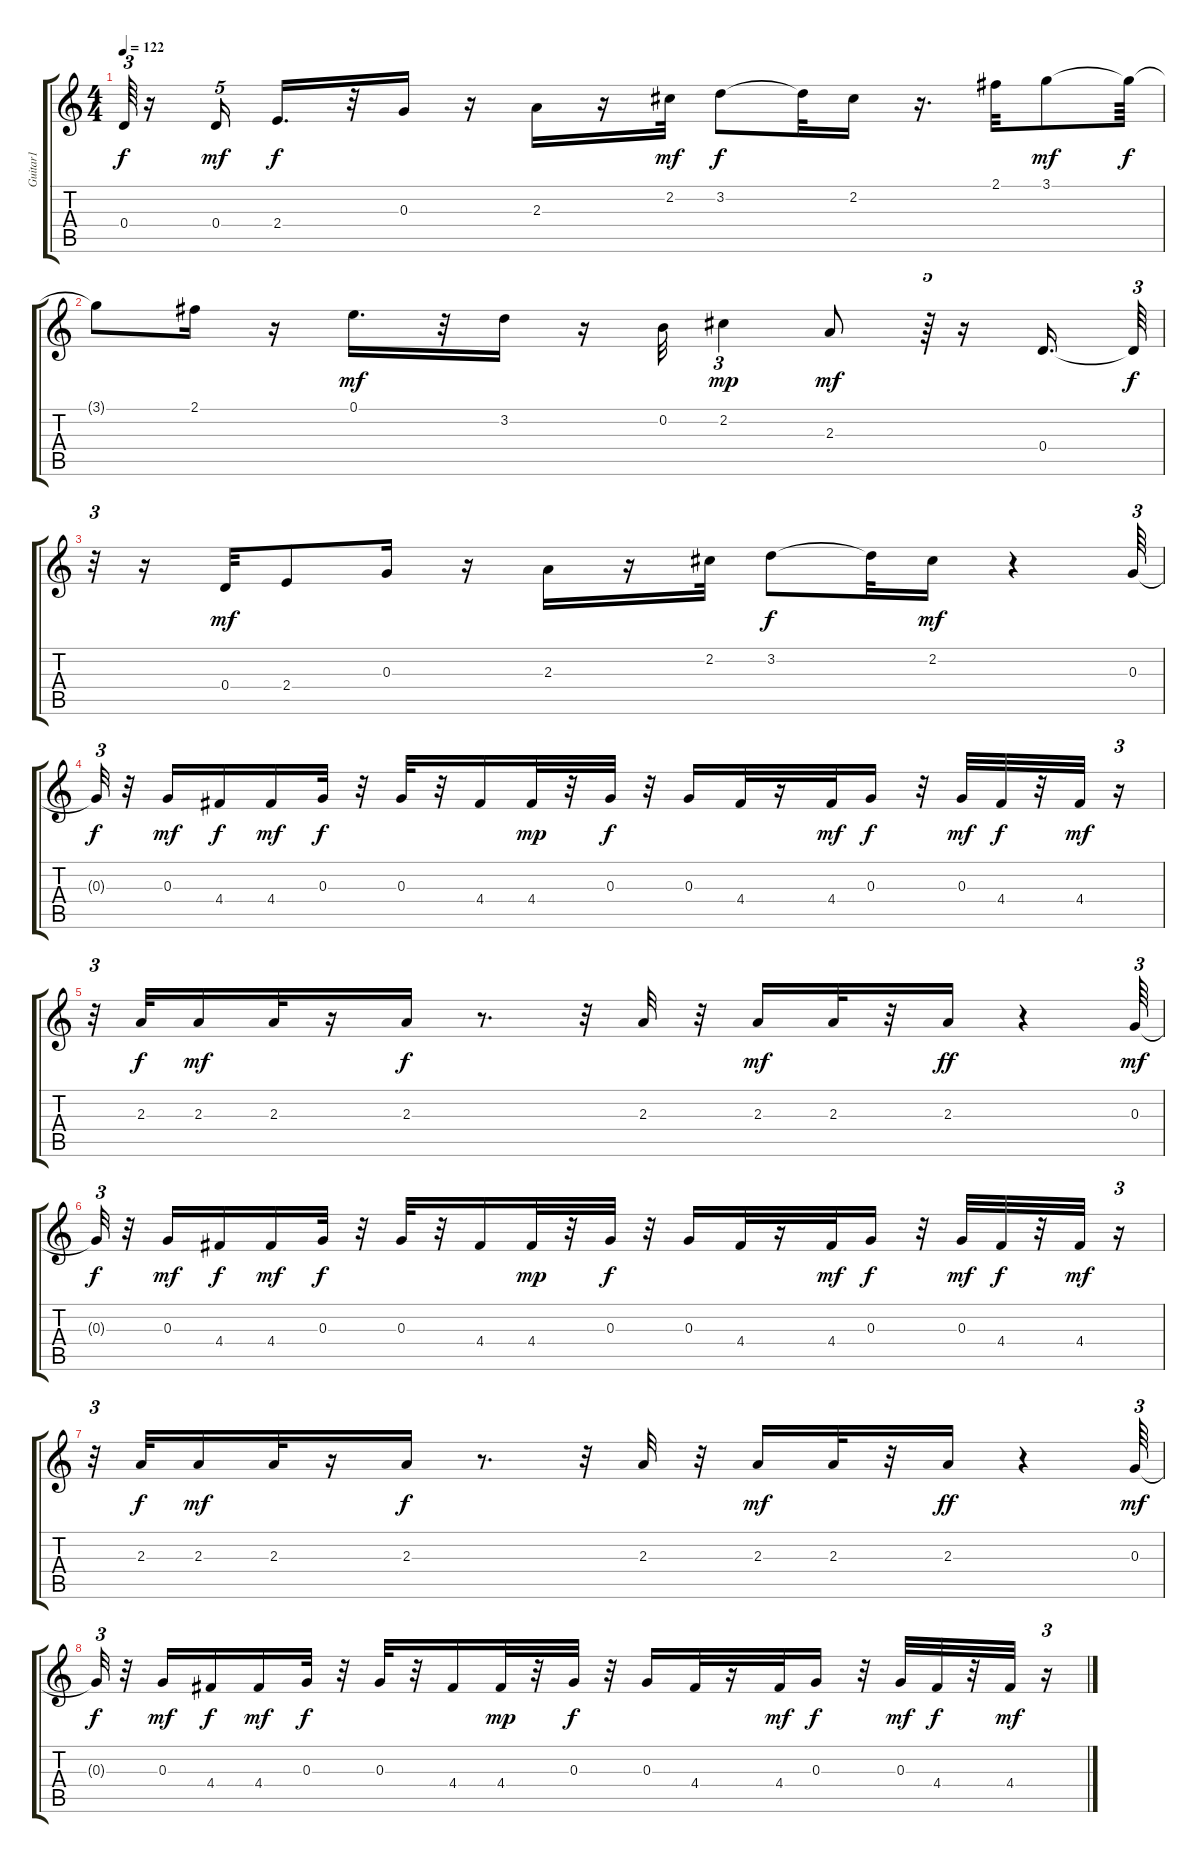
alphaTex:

\track ("Guitar1" "Guitar1") {instrument acousticguitarsteel}
\staff {score tabs}
\tuning (E4 B3 G3 D3 A2 E2) {hide}
\ts (4 4)
\tempo 122
\clef g2
\ks c
0.4{t}.64{tu (3 2) dy f} r.16 0.4.16{tu (5 4) dy mf} 2.4.16{d dy f} r.32 0.3.16 r.16 2.3.16 r.16 2.2.32{dy mf} 3.2.8{dy f} 3.2{t}.32 2.2.16 r.16{d} 2.1.32 3.1.8{dy mf} 3.1{t}.64{dy f} |
3.1{t}.8 2.1.16 r.16 0.1.16{d dy mf} r.32 3.2.16 r.16 0.2.32 2.2.4{tu (3 2) dy mp} 2.3.8{dy mf} r.64{tu (5 4)} r.16 0.4.16{d} 0.4{t}.64{tu (3 2) dy f} |
r.32{tu (3 2)} r.16 0.4.32{dy mf} 2.4.8 0.3.16 r.16 2.3.16 r.16 2.2.32 3.2.8{dy f} 3.2{t}.32 2.2.16{dy mf} r.4 0.3.64{tu (3 2)} |
0.3{t}.32{tu (3 2) dy f} r.32 0.3.16{dy mf} 4.4.16{dy f} 4.4.16{dy mf} 0.3.32{dy f} r.32 0.3.32 r.32 4.4.16 4.4.32{dy mp} r.32 0.3.32{dy f} r.32 0.3.16 4.4.32 r.16 4.4.32{dy mf} 0.3.16{dy f} r.32 0.3.32{dy mf} 4.4.32{dy f} r.32 4.4.32{dy mf} r.16{tu (3 2)} |
r.32{tu (3 2)} 2.3.32{dy f} 2.3.16{dy mf} 2.3.32 r.16 2.3.16{dy f} r.8{d} r.32 2.3.32 r.32 2.3.16{dy mf} 2.3.32 r.32 2.3.16{dy ff} r.4 0.3.64{tu (3 2) dy mf} |
0.3{t}.32{tu (3 2) dy f} r.32 0.3.16{dy mf} 4.4.16{dy f} 4.4.16{dy mf} 0.3.32{dy f} r.32 0.3.32 r.32 4.4.16 4.4.32{dy mp} r.32 0.3.32{dy f} r.32 0.3.16 4.4.32 r.16 4.4.32{dy mf} 0.3.16{dy f} r.32 0.3.32{dy mf} 4.4.32{dy f} r.32 4.4.32{dy mf} r.16{tu (3 2)} |
r.32{tu (3 2)} 2.3.32{dy f} 2.3.16{dy mf} 2.3.32 r.16 2.3.16{dy f} r.8{d} r.32 2.3.32 r.32 2.3.16{dy mf} 2.3.32 r.32 2.3.16{dy ff} r.4 0.3.64{tu (3 2) dy mf} |
0.3{t}.32{tu (3 2) dy f} r.32 0.3.16{dy mf} 4.4.16{dy f} 4.4.16{dy mf} 0.3.32{dy f} r.32 0.3.32 r.32 4.4.16 4.4.32{dy mp} r.32 0.3.32{dy f} r.32 0.3.16 4.4.32 r.16 4.4.32{dy mf} 0.3.16{dy f} r.32 0.3.32{dy mf} 4.4.32{dy f} r.32 4.4.32{dy mf} r.16{tu (3 2)}
